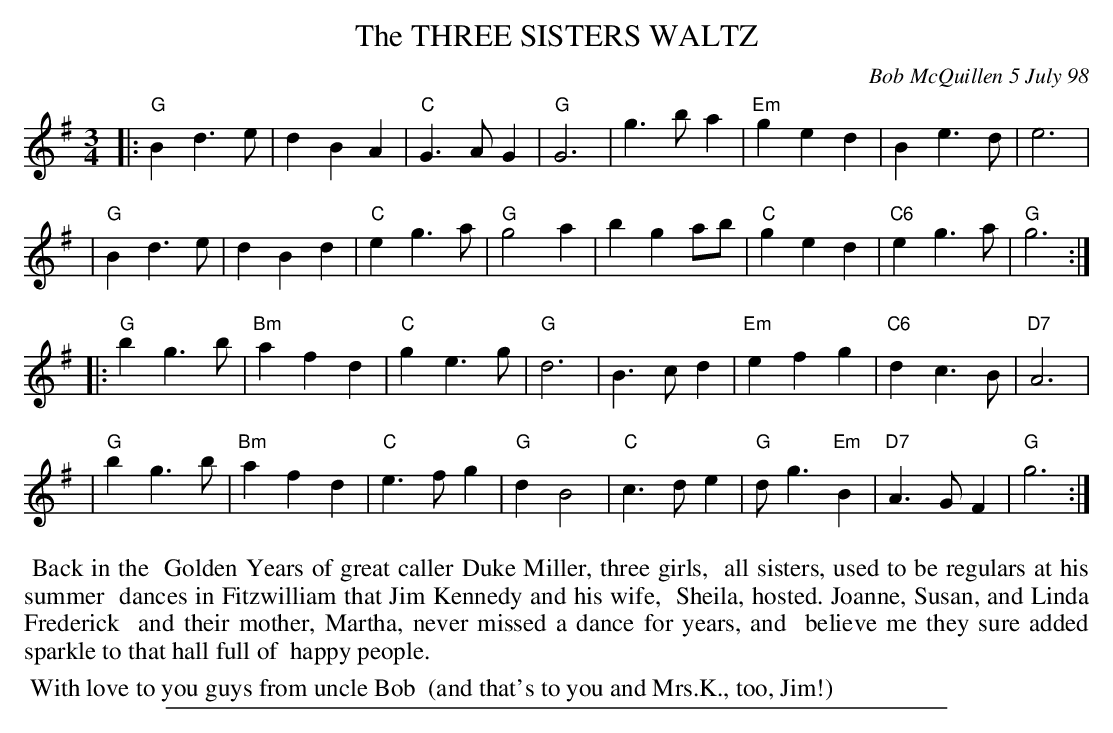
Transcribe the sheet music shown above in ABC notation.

X:1
T: The THREE SISTERS WALTZ
C: Bob McQuillen 5 July 98
M: 3/4
L: 1/4
K: G
|: "G"Bd>e | dBA | "C"G>AG | "G"G3 | g>ba | "Em"ged | Be>d | e3 |
|  "G"Bd>e | dBd | "C"eg>a | "G"g2a | bga/b/ | "C"ged | "C6"eg>a | "G"g3 :|
|: "G"bg>b | "Bm"afd | "C"ge>g | "G"d3 | B>cd | "Em"efg | "C6"dc>B | "D7"A3 |
|  "G"bg>b | "Bm"afd | "C"e>fg | "G"dB2 | "C"c>de | "G"d<g"Em"B | "D7"A>GF | "G"g3 :|
